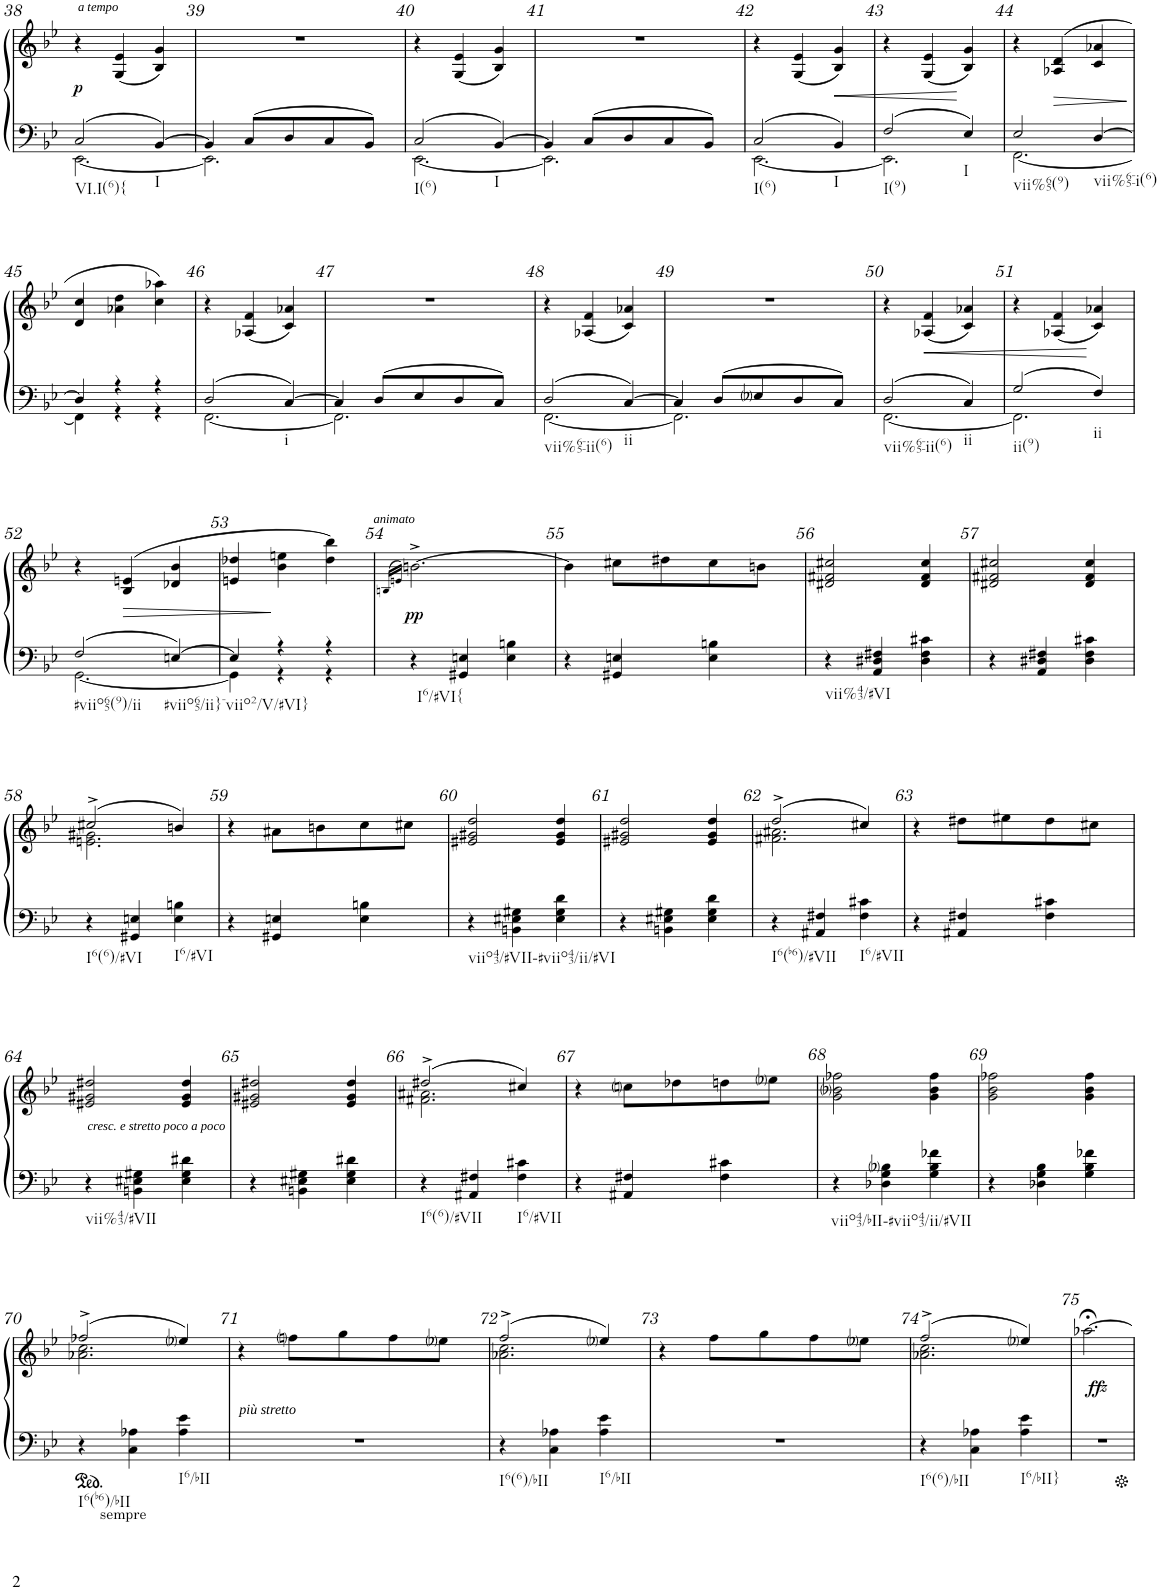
**kern	**kern	**dynam
*part1	*part1	*part1
*staff2	*staff1	*staff1/2
*I"Midi_1	*	*
!!LO:PB:g=z
*clefG2	*clefG2	*
*k[b-e-]	*k[b-e-]	*
*B-:	*B-:	*
*M3/4	*M3/4	*
=38	=38	=38
*^	*	*
!	!	!LO:TX:a:i:t=a tempo	!
!LO:TX:b:t=VI.I(6){	!	!	!
!	!	!	!LO:DY:b
2C/	[2.EE-\	4r	p
.	.	(<4G/ 4e-/	.
!LO:TX:b:t=I	!	!	!
[4BB-/	.	4B-/ 4g/)	.
=39	=39	=39	=39
4BB-/]	2.EE-\]	2.r	.
8C/L	.	.	.
8D/	.	.	.
8C/	.	.	.
8BB-/J	.	.	.
=40	=40	=40	=40
!LO:TX:b:t=I(6)	!	!	!
2C/	[2.EE-\	4r	.
.	.	(<4G/ 4e-/	.
!LO:TX:b:t=I	!	!	!
[4BB-/	.	4B-/ 4g/)	.
=41	=41	=41	=41
4BB-/]	2.EE-\]	2.r	.
8C/L	.	.	.
8D/	.	.	.
8C/	.	.	.
8BB-/J	.	.	.
=42	=42	=42	=42
!LO:TX:b:t=I(6)	!	!	!
2C/	[2.EE-\	4r	.
.	.	(<4G/ 4e-/	.
!LO:TX:b:t=I	!	!	!
!	!	!	!LO:HP:b
4BB-/	.	4B-/ 4g/)	<
=43	=43	=43	=43
!LO:TX:b:t=I(9)	!	!	!
2F/	2.EE-\]	4r	.
.	.	(<4G/ 4e-/	.
!LO:TX:b:t=I	!	!	!
4E-/	.	4B-/ 4g/)	[
=44	=44	=44	=44
!LO:TX:b:t=vii%65(9)	!	!	!
2E-/	[2.FF\	4r	.
!	!	!	!LO:HP:b
.	.	(4A-X/ 4d/	>
!LO:TX:b:t=vii%65-i(6)	!	!	!
[4D/	.	4c/ 4a-X/	.
*v	*v	*	*
.	.	]
!!LO:LB:g=z
=45	=45	=45
*^	*	*
4D/]	4FF\]	4d/ 4cc/	.
4r	4r	4a-X\ 4dd\	.
4r	4r	4cc\ 4aa-X\)	.
=46	=46	=46	=46
2D/	[2.FF\	4r	.
.	.	(<4A-X/ 4f/	.
!LO:TX:b:t=i	!	!	!
[4C/	.	4c/ 4a-X/)	.
=47	=47	=47	=47
4C/]	2.FF\]	2.r	.
8D/L	.	.	.
8E-/	.	.	.
8D/	.	.	.
8C/J	.	.	.
=48	=48	=48	=48
!LO:TX:b:t=vii%65-ii(6)	!	!	!
!LO:TX:b:t=ii	!	!	!
2D/	[2.FF\	4r	.
.	.	(<4A-X/ 4f/	.
[4C/	.	4c/ 4a-X/)	.
=49	=49	=49	=49
4C/]	2.FF\]	2.r	.
8D/L	.	.	.
8E-i/	.	.	.
8D/	.	.	.
8C/J	.	.	.
=50	=50	=50	=50
!LO:TX:b:t=vii%65-ii(6)	!	!	!
!LO:TX:b:t=ii	!	!	!
2D/	[2.FF\	4r	.
!	!	!	!LO:HP:b
.	.	(<4A-X/ 4f/	<
4C/	.	4c/ 4a-X/)	.
=51	=51	=51	=51
!LO:TX:b:t=ii(9)	!	!	!
!LO:TX:b:t=ii	!	!	!
2G/	2.FF\]	4r	.
.	.	(<4A-X/ 4f/	.
4F/	.	4c/ 4a-X/)	[
!!LO:LB:g=z
=52	=52	=52	=52
!LO:TX:b:t=#viio65(9)/ii	!	!	!
2F/	[2.GG\	4r	.
!	!	!	!LO:HP:b
.	.	(>4B-/ 4en/	>
!LO:TX:b:t=#viio65/ii}-viio2/V/#VI}	!	!	!
[4En/	.	4d-X/ 4b-/	.
=53	=53	=53	=53
4E/]	4GG\]	4en/ 4dd-X/	.
4r	4r	4b-\ 4een\	]
4r	4r	4dd-\ 4bb-\)	.
!	!	!LO:TX:a:i:t=animato	!
*v	*v	*	*
=54	=54	=54
.	(>16qBn/LL	.
.	16qen/JJ)	.
!LO:TX:b:t=I6/#VI{	!	!
!	!	!LO:DY:b
4r	[2.bn^\	pp
4GG#X/ 4En/	.	.
4E\ 4Bn\	.	.
=55	=55	=55
4r	4b\]	.
4GG#X/ 4En/	8cc#X\L	.
.	8dd#X\	.
4E\ 4Bn\	8cc#\	.
.	8bn\J	.
=56	=56	=56
!LO:TX:b:t=vii%43/#VI	!	!
4r	2d#X/ 2f#X/ 2cc#X/	.
4AA/ 4D#X/ 4F#X/	.	.
4D#\ 4F#\ 4c#X\	4d#/ 4f#/ 4cc#/	.
=57	=57	=57
4r	2d#X/ 2f#X/ 2cc#X/	.
4AA/ 4D#X/ 4F#X/	.	.
4D#\ 4F#\ 4c#X\	4d#/ 4f#/ 4cc#/	.
!!LO:LB:g=z
=58	=58	=58
*	*^	*
!LO:TX:b:t=I6(6)/#VI	!	!	!
4r	(>2cc#X^/	2.en\ 2.g#X\	.
4GG#X/ 4En/	.	.	.
!LO:TX:b:t=I6/#VI	!	!	!
4E\ 4Bn\	4bn/)	.	.
*	*v	*v	*
=59	=59	=59
4r	4r	.
4GG#X/ 4En/	8a#X\L	.
.	8bn\	.
4E\ 4Bn\	8cc\	.
.	8cc#X\J	.
=60	=60	=60
!LO:TX:b:t=viio43/#VII-#viio43/ii/#VI	!	!
4r	2e#X/ 2g#X/ 2dd/	.
4BBn\ 4E#X\ 4G#X\	.	.
4E#\ 4G#\ 4d\	4e#/ 4g#/ 4dd/	.
=61	=61	=61
4r	2e#X/ 2g#X/ 2dd/	.
4BBn\ 4E#X\ 4G#X\	.	.
4E#\ 4G#\ 4d\	4e#/ 4g#/ 4dd/	.
=62	=62	=62
*	*^	*
!LO:TX:b:t=I6(b6)/#VII	!	!	!
4r	(>2dd^/	2.f#X\ 2.a#X\	.
4AA#X/ 4F#X/	.	.	.
!LO:TX:b:t=I6/#VII	!	!	!
4F#\ 4c#X\	4cc#X/)	.	.
*	*v	*v	*
=63	=63	=63
4r	4r	.
4AA#X/ 4F#X/	8dd#X\L	.
.	8ee#X\	.
4F#\ 4c#X\	8dd#\	.
.	8cc#X\J	.
!!LO:LB:g=z
=64	=64	=64
!	!LO:TX:b:i:t=cresc. e stretto poco a poco	!
!LO:TX:b:t=vii%43/#VII	!	!
4r	2e#X/ 2g#X/ 2dd#X/	.
4BBn\ 4E#X\ 4G#X\	.	.
4E#\ 4G#\ 4d#X\	4e#/ 4g#/ 4dd#/	.
=65	=65	=65
4r	2e#X/ 2g#X/ 2dd#X/	.
4BBn\ 4E#X\ 4G#X\	.	.
4E#\ 4G#\ 4d#X\	4e#/ 4g#/ 4dd#/	.
=66	=66	=66
*	*^	*
!LO:TX:b:t=I6(6)/#VII	!	!	!
4r	(>2dd#X^/	2.f#X\ 2.a#X\	.
4AA#X/ 4F#X/	.	.	.
!LO:TX:b:t=I6/#VII	!	!	!
4F#\ 4c#X\	4cc#X/)	.	.
*	*v	*v	*
=67	=67	=67
4r	4r	.
4AA#X/ 4F#X/	8ccni\L	.
.	8dd-X\	.
4F#\ 4c#X\	8ddn\	.
.	8ee-i\J	.
=68	=68	=68
!LO:TX:b:t=viio43/bII-#viio43/ii/#VII	!	!
4r	2g\ 2b-i\ 2ff-X\	.
4D-X\ 4G\ 4B-i\	.	.
4G\ 4B-\ 4f-X\	4g\ 4b-\ 4ff-\	.
=69	=69	=69
4r	2g\ 2b-\ 2ff-X\	.
4D-X\ 4G\ 4B-\	.	.
4G\ 4B-\ 4f-X\	4g\ 4b-\ 4ff-\	.
!!LO:LB:g=z
=70	=70	=70
*	*^	*
!LO:TX:b:t=I6(b6)/bII	!	!	!
4r	(>2ff-X^/	2.a-X\ 2.cc\	.
!LO:TX:b:t=sempre	!	!	!
4C\ 4A-X\	.	.	.
!LO:TX:b:t=I6/bII	!	!	!
4A-\ 4e-\	4ee-i/)	.	.
*	*v	*v	*
=71	=71	=71
!LO:TX:a:i:t=più stretto	!	!
2.r	4r	.
.	8ffni\L	.
.	8gg\	.
.	8ff\	.
.	8ee-i\J	.
=72	=72	=72
*	*^	*
!LO:TX:b:t=I6(6)/bII	!	!	!
4r	(>2ff^/	2.a-X\ 2.cc\	.
4C\ 4A-X\	.	.	.
!LO:TX:b:t=I6/bII	!	!	!
4A-\ 4e-\	4ee-i/)	.	.
*	*v	*v	*
=73	=73	=73
2.r	4r	.
.	8ff\L	.
.	8gg\	.
.	8ff\	.
.	8ee-i\J	.
=74	=74	=74
*	*^	*
!LO:TX:b:t=I6(6)/bII	!	!	!
4r	(>2ff^/	2.a-X\ 2.cc\	.
4C\ 4A-X\	.	.	.
!LO:TX:b:t=I6/bII}	!	!	!
4A-\ 4e-\	4ee-i/)	.	.
*	*v	*v	*
=75	=75	=75
!	!	!LO:DY:b
2.r	[2.aa-X;<\	other-dynamics
=	=	=
*-	*-	*-
